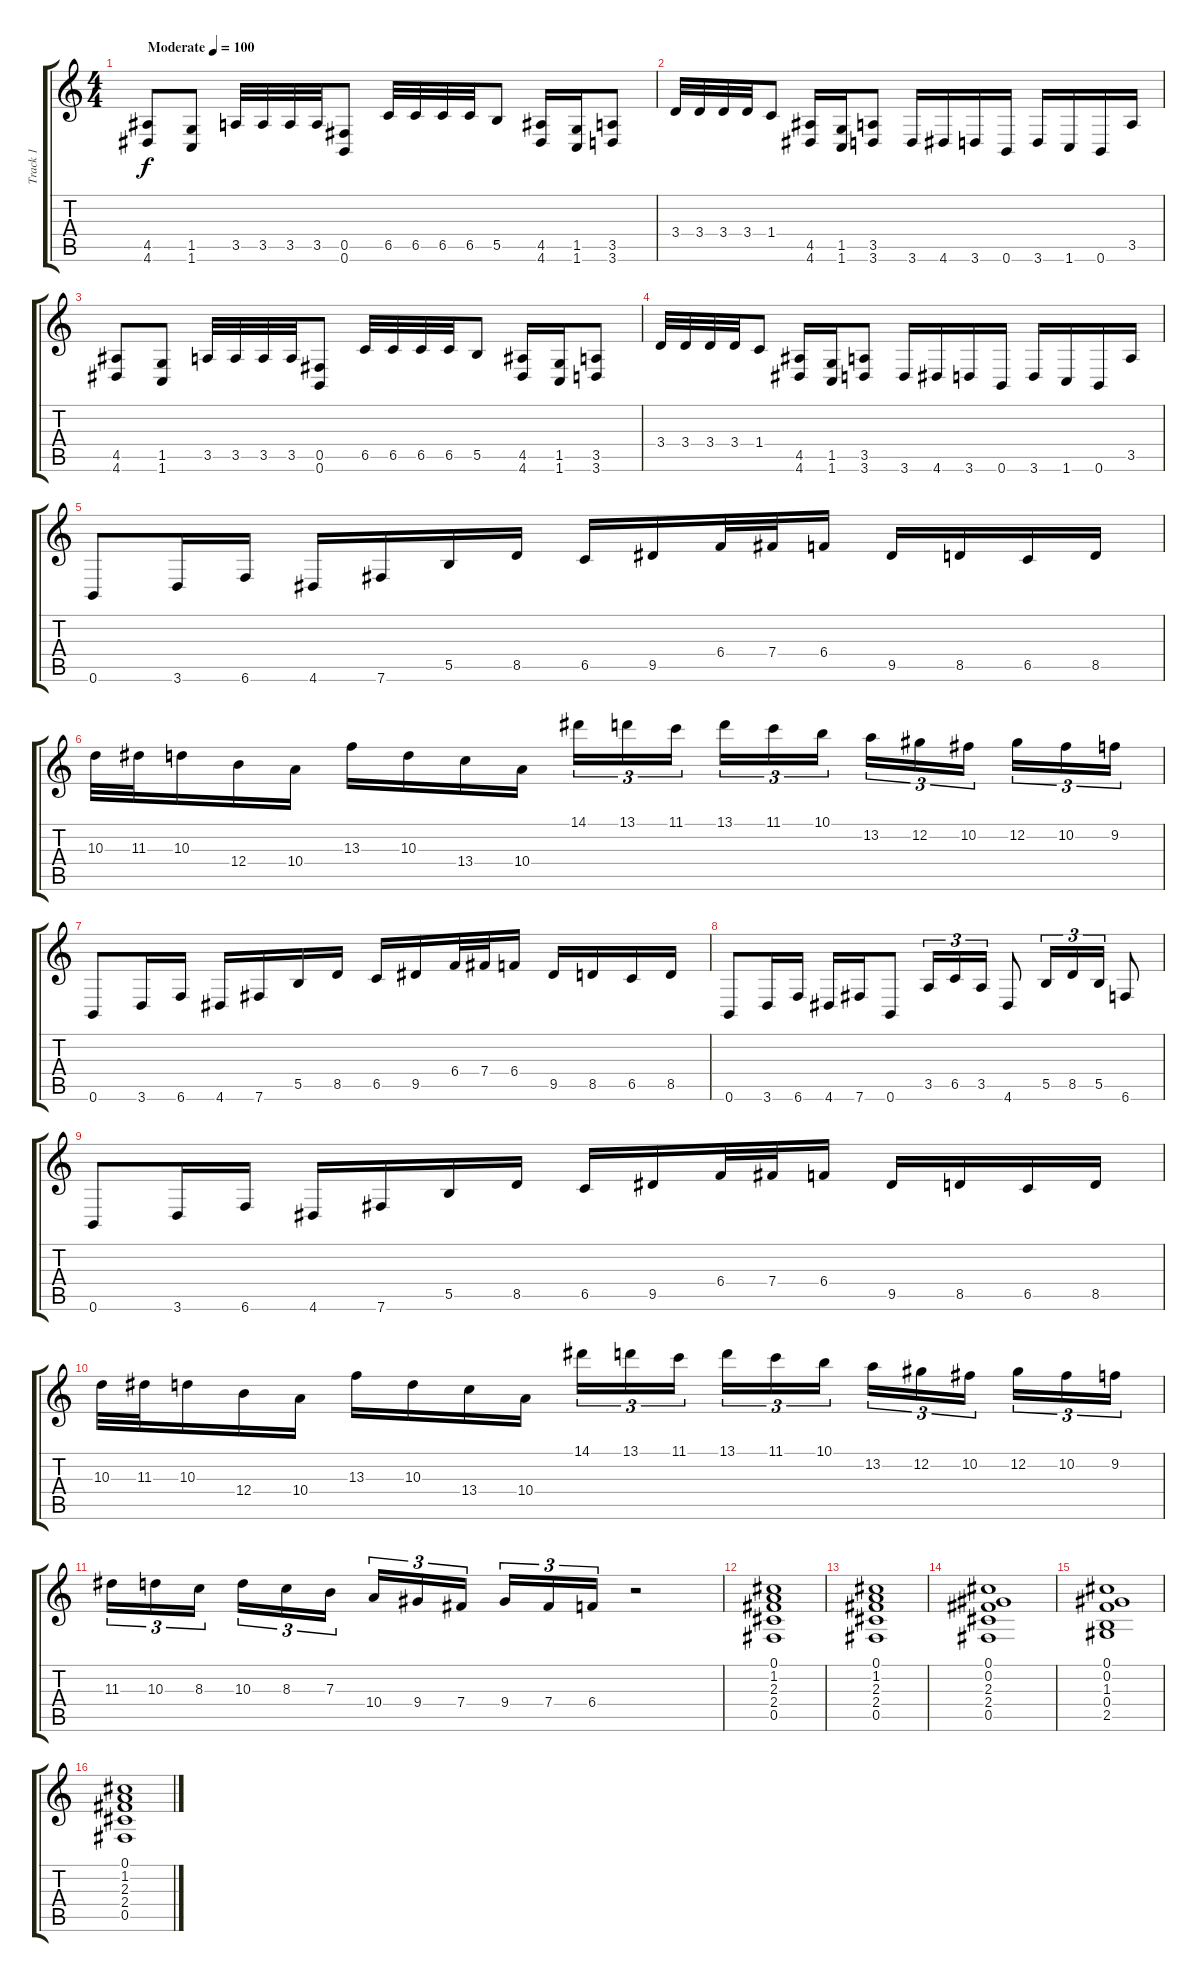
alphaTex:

\track ("Track 1" "Track 1") {instrument distortionguitar}
\staff {score tabs}
\tuning (Db4 Ab3 E3 B2 Gb2 B1) {hide}
\ts (4 4)
\tempo (100 "Moderate")
\clef g2
\ks c
(4.5 4.6).8{dy f instrument distortionguitar} (1.5 1.6).8 3.5.32 3.5.32 3.5.32 3.5.32 (0.5 0.6).8 6.5.32 6.5.32 6.5.32 6.5.32 5.5.8 (4.5 4.6).16 (1.5 1.6).16 (3.5 3.6).8 |
3.4.32 3.4.32 3.4.32 3.4.32 1.4.8 (4.5 4.6).16 (1.5 1.6).16 (3.5 3.6).8 3.6.16 4.6.16 3.6.16 0.6.16 3.6.16 1.6.16 0.6.16 3.5.16 |
(4.5 4.6).8 (1.5 1.6).8 3.5.32 3.5.32 3.5.32 3.5.32 (0.5 0.6).8 6.5.32 6.5.32 6.5.32 6.5.32 5.5.8 (4.5 4.6).16 (1.5 1.6).16 (3.5 3.6).8 |
3.4.32 3.4.32 3.4.32 3.4.32 1.4.8 (4.5 4.6).16 (1.5 1.6).16 (3.5 3.6).8 3.6.16 4.6.16 3.6.16 0.6.16 3.6.16 1.6.16 0.6.16 3.5.16 |
0.6.8 3.6.16 6.6.16 4.6.16 7.6.16 5.5.16 8.5.16 6.5.16 9.5.16 6.4.32 7.4.32 6.4.16 9.5.16 8.5.16 6.5.16 8.5.16 |
10.3.32 11.3.32 10.3.16 12.4.16 10.4.16 13.3.16 10.3.16 13.4.16 10.4.16 14.1.16{tu (3 2)} 13.1.16{tu (3 2)} 11.1.16{tu (3 2) beam splitsecondary} 13.1.16{tu (3 2)} 11.1.16{tu (3 2)} 10.1.16{tu (3 2)} 13.2.16{tu (3 2)} 12.2.16{tu (3 2)} 10.2.16{tu (3 2) beam splitsecondary} 12.2.16{tu (3 2)} 10.2.16{tu (3 2)} 9.2.16{tu (3 2)} |
0.6.8 3.6.16 6.6.16 4.6.16 7.6.16 5.5.16 8.5.16 6.5.16 9.5.16 6.4.32 7.4.32 6.4.16 9.5.16 8.5.16 6.5.16 8.5.16 |
0.6.8 3.6.16 6.6.16 4.6.16 7.6.16 0.6.8 3.5.16{tu (3 2)} 6.5.16{tu (3 2)} 3.5.16{tu (3 2)} 4.6.8 5.5.16{tu (3 2)} 8.5.16{tu (3 2)} 5.5.16{tu (3 2)} 6.6.8 |
0.6.8 3.6.16 6.6.16 4.6.16 7.6.16 5.5.16 8.5.16 6.5.16 9.5.16 6.4.32 7.4.32 6.4.16 9.5.16 8.5.16 6.5.16 8.5.16 |
10.3.32 11.3.32 10.3.16 12.4.16 10.4.16 13.3.16 10.3.16 13.4.16 10.4.16 14.1.16{tu (3 2)} 13.1.16{tu (3 2)} 11.1.16{tu (3 2) beam splitsecondary} 13.1.16{tu (3 2)} 11.1.16{tu (3 2)} 10.1.16{tu (3 2)} 13.2.16{tu (3 2)} 12.2.16{tu (3 2)} 10.2.16{tu (3 2) beam splitsecondary} 12.2.16{tu (3 2)} 10.2.16{tu (3 2)} 9.2.16{tu (3 2)} |
11.3.16{tu (3 2)} 10.3.16{tu (3 2)} 8.3.16{tu (3 2) beam splitsecondary} 10.3.16{tu (3 2)} 8.3.16{tu (3 2)} 7.3.16{tu (3 2)} 10.4.16{tu (3 2)} 9.4.16{tu (3 2)} 7.4.16{tu (3 2) beam splitsecondary} 9.4.16{tu (3 2)} 7.4.16{tu (3 2)} 6.4.16{tu (3 2)} r.2 |
(0.1 1.2 2.3 2.4 0.5).1 |
(0.1 1.2 2.3 2.4 0.5).1 |
(0.1 0.2 2.3 2.4 0.5).1 |
(0.1 0.2 1.3 0.4 2.5).1 |
(0.1 1.2 2.3 2.4 0.5).1
